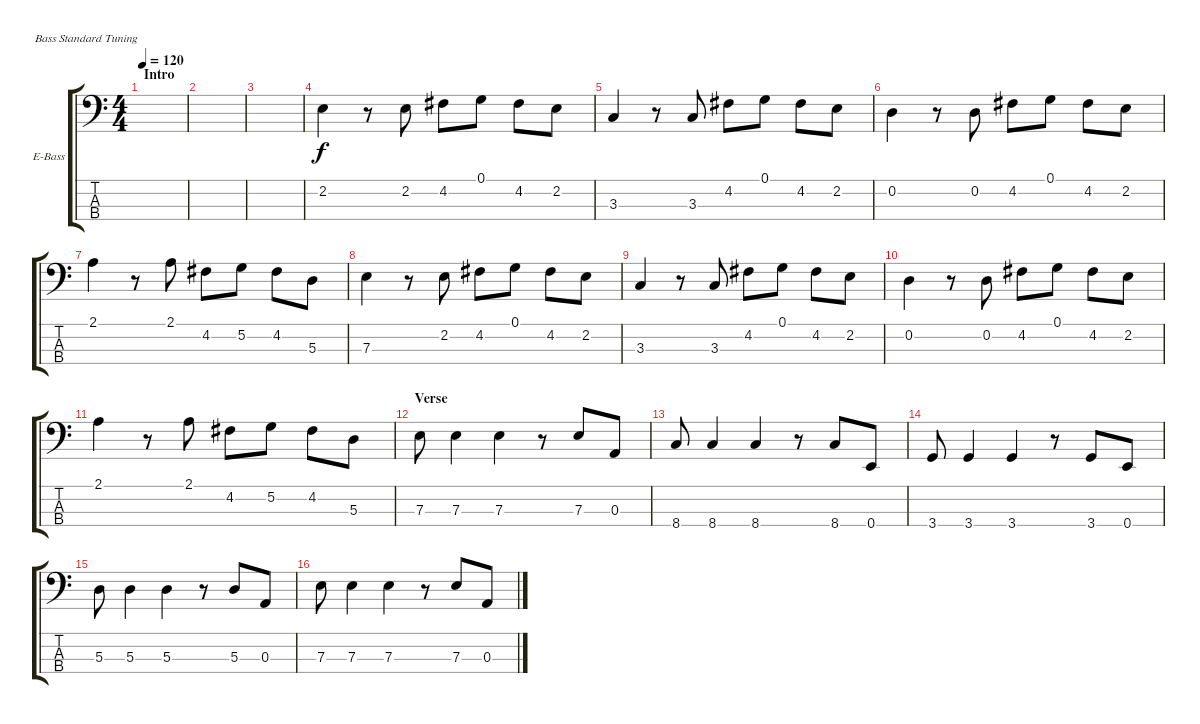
\defaultSystemsLayout 4
\bracketExtendMode groupsimilarinstruments
\firstSystemTrackNameOrientation horizontal
\otherSystemsTrackNameOrientation horizontal
\track ("Bass" "E-Bass") {instrument electricbassfinger}
\staff {score tabs}
\tuning (G2 D2 A1 E1)
\ts (4 4)
\section ("" "Intro")
\tempo 120
\clef f4
\scale
0.487395
\ks c
|
\scale
0.256303 |
\scale
0.256303 |
\scale
0.333333 2.2.4 r.8 2.2.8 4.2.8 0.1.8 4.2.8 2.2.8 |
\scale
0.333333 3.3.4 r.8 3.3.8 4.2.8 0.1.8 4.2.8 2.2.8 |
\scale
0.333333 0.2.4 r.8 0.2.8 4.2.8 0.1.8 4.2.8 2.2.8 |
\scale
0.333333 2.1.4 r.8 2.1.8 4.2.8 5.2.8 4.2.8 5.3.8 |
\scale
0.333333 7.3.4 r.8 2.2.8 4.2.8 0.1.8 4.2.8 2.2.8 |
\scale
0.333333 3.3.4 r.8 3.3.8 4.2.8 0.1.8 4.2.8 2.2.8 |
\scale
0.333333 0.2.4 r.8 0.2.8 4.2.8 0.1.8 4.2.8 2.2.8 |
\scale
0.333333 2.1.4 r.8 2.1.8 4.2.8 5.2.8 4.2.8 5.3.8 |
\section ("" "Verse")
\scale
0.333333 7.3.8 7.3.4 7.3.4 r.8 7.3.8 0.3.8 |
\scale
0.333333 8.4.8 8.4.4 8.4.4 r.8 8.4.8 0.4.8 |
\scale
0.333333 3.4.8 3.4.4 3.4.4 r.8 3.4.8 0.4.8 |
\scale
0.333333 5.3.8 5.3.4 5.3.4 r.8 5.3.8 0.3.8 |
\scale
0.333333 7.3.8 7.3.4 7.3.4 r.8 7.3.8 0.3.8
